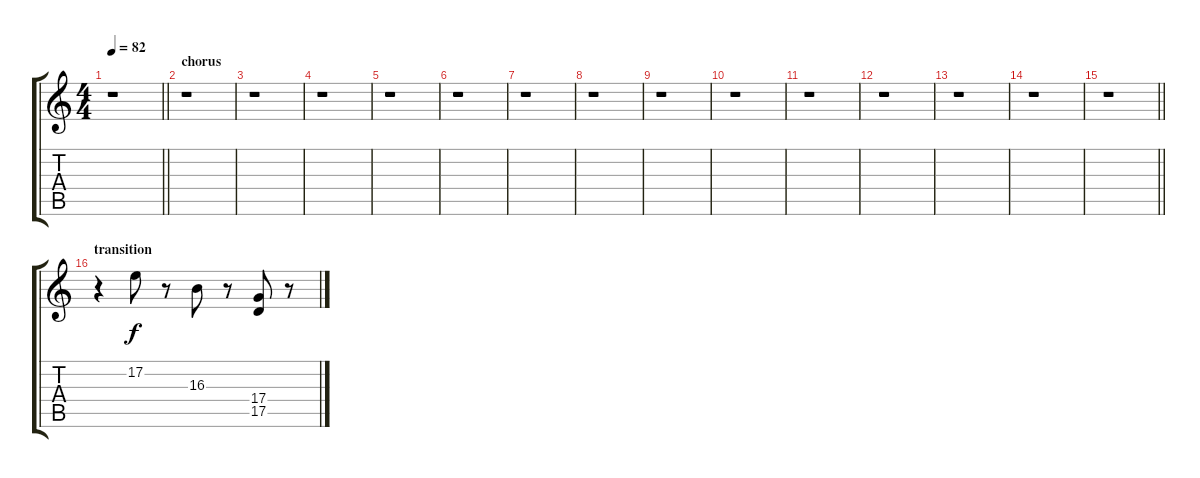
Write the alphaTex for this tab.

\track "" {instrument electricpiano2}
\staff {score tabs}
\tuning (E4 B3 G3 D3 A2 E2) {hide}
\ts (4 4)
\tempo 82
\clef g2
\barLineRight lightlight
\ks c
r.1{dy f} |
\section ("" "chorus")
r.1 |
r.1 |
r.1 |
r.1 |
r.1 |
r.1 |
r.1 |
r.1 |
r.1 |
r.1 |
r.1 |
r.1 |
r.1 |
\barLineRight lightlight
r.1 |
\section ("" "transition")
r.4 17.2.8{txt ""} r.8 16.3{ss}.8 r.8 (17.4{ss} 17.5).8 r.8
